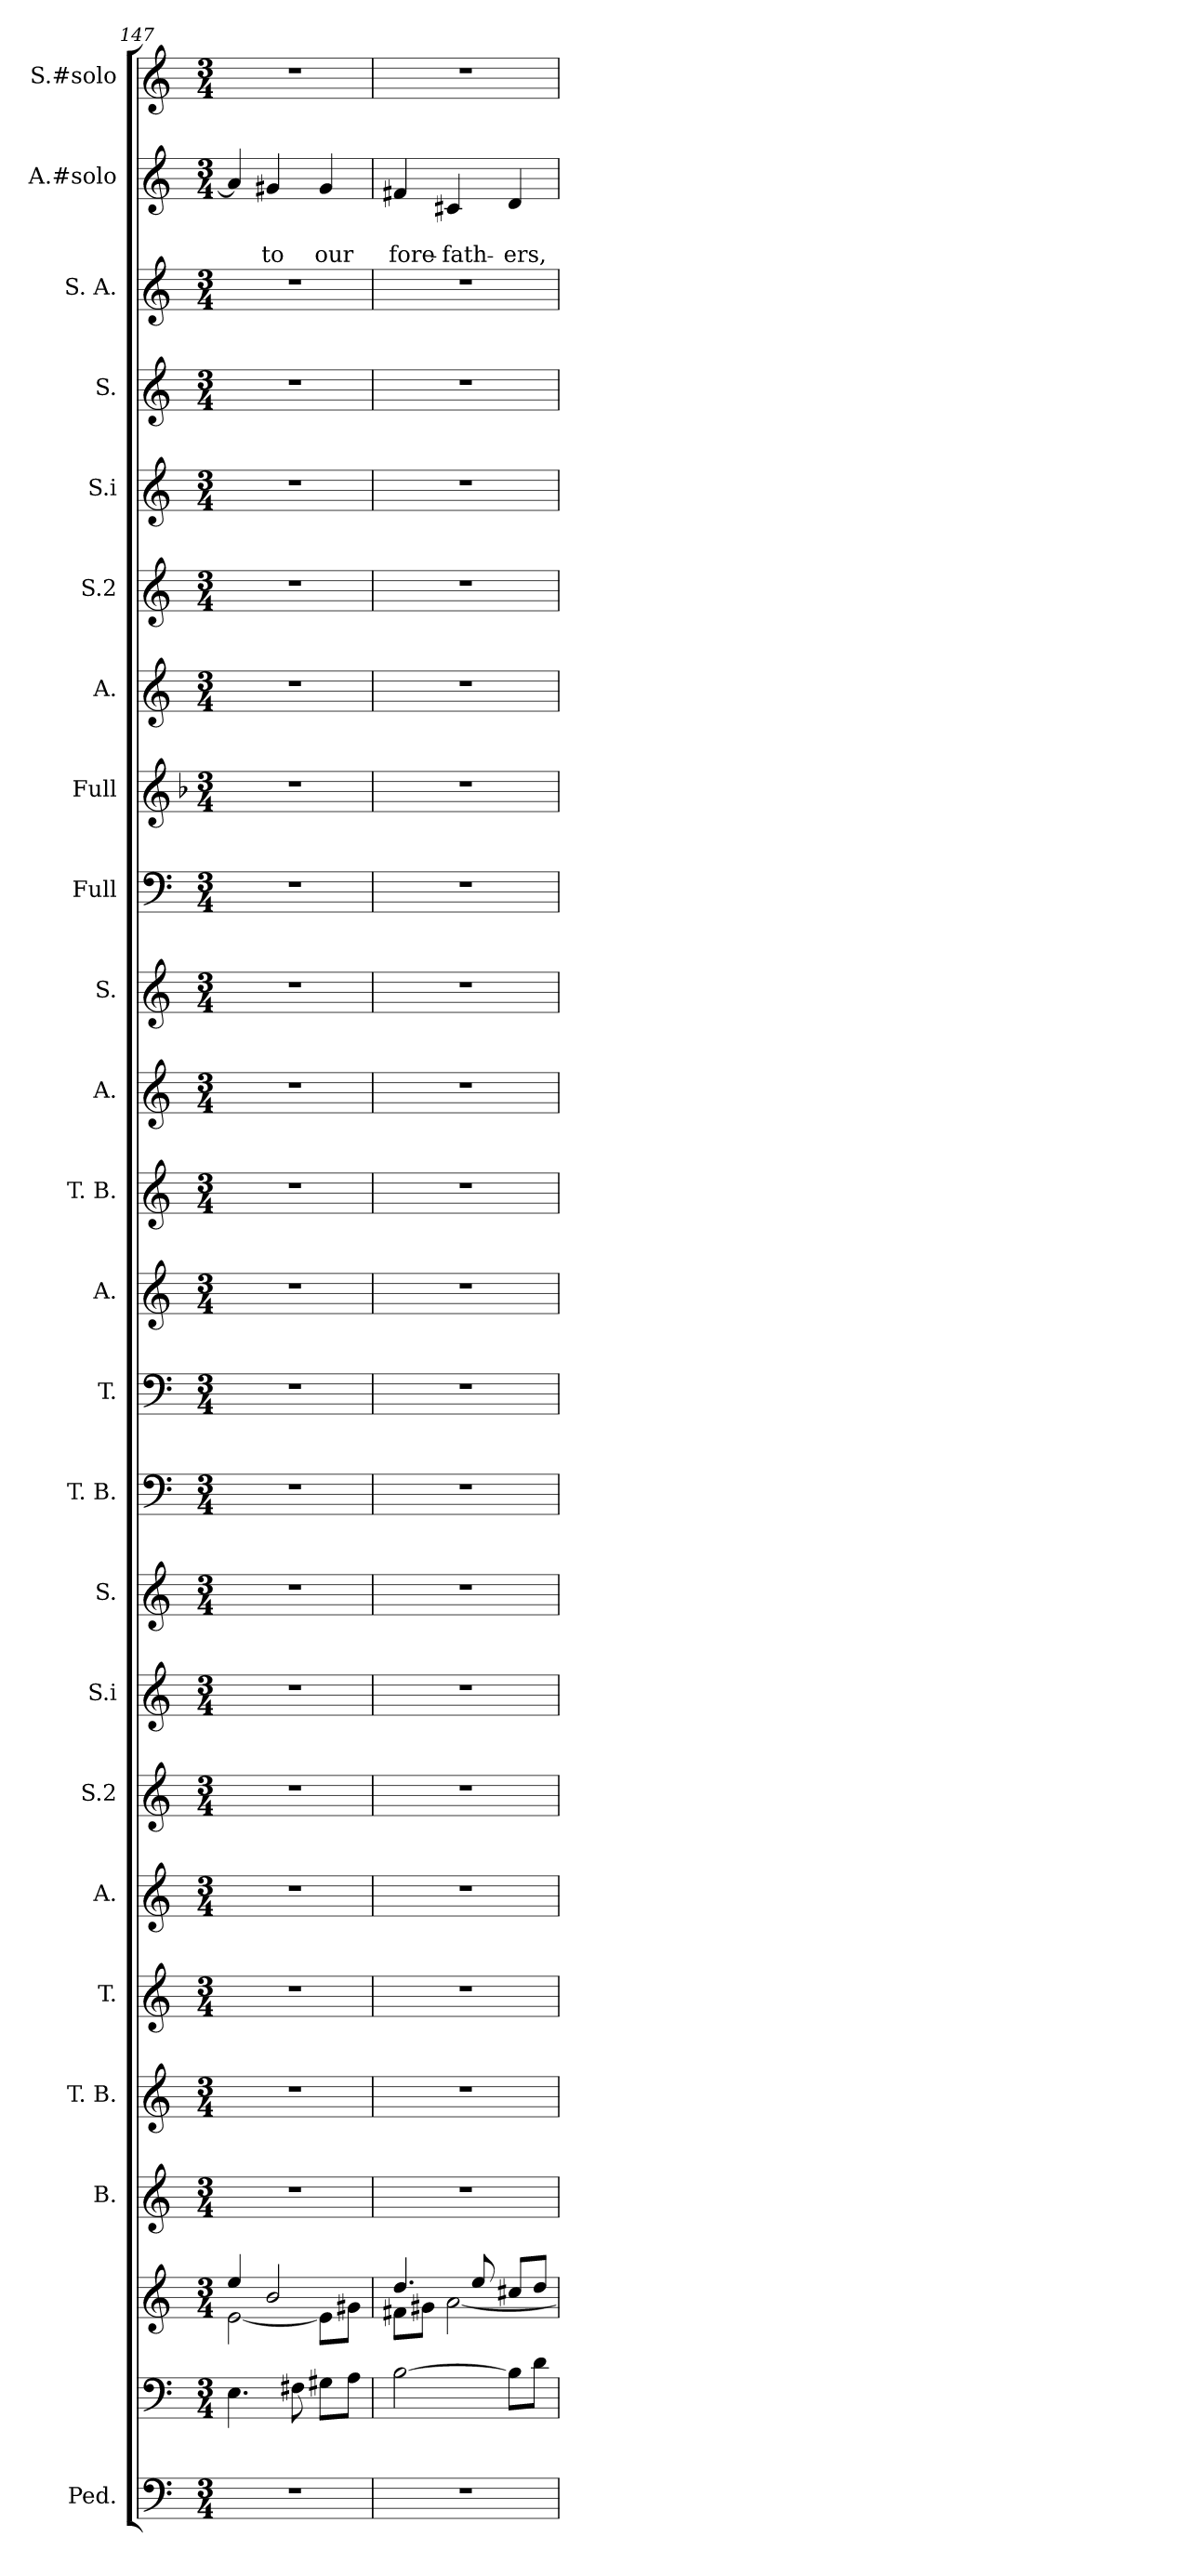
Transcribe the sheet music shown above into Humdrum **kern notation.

**kern	**kern	**kern	**kern	**kern	**kern	**kern	**kern	**kern	**kern	**kern	**kern	**kern	**kern	**kern	**kern	**kern	**kern	**kern	**kern	**kern	**kern	**kern	**kern	**text	**text	**kern
*part25	*part24	*part23	*part22	*part21	*part20	*part19	*part18	*part17	*part16	*part15	*part14	*part13	*part12	*part11	*part10	*part9	*part8	*part7	*part6	*part5	*part4	*part3	*part2	*part2	*part2	*part1
*staff25	*staff24	*staff23	*staff22	*staff21	*staff20	*staff19	*staff18	*staff17	*staff16	*staff15	*staff14	*staff13	*staff12	*staff11	*staff10	*staff9	*staff8	*staff7	*staff6	*staff5	*staff4	*staff3	*staff2	*staff2	*staff2	*staff1
*I"Ped.	*	*	*I"B.	*I"T. B.	*I"T.	*I"A.	*I"S.2	*I"S.i	*I"S.	*I"T. B.	*I"T.	*I"A.	*I"T. B.	*I"A.	*I"S.	*I"Full	*I"Full	*I"A.	*I"S.2	*I"S.i	*I"S.	*I"S. A.	*I"A.#solo	*	*	*I"S.#solo
*I'Ped.	*	*	*	*I'T. B.	*I'T.	*I'A.	*I'S.2	*I'S.i	*I'S.	*I'T. B.	*I'T.	*	*I'T. B.	*I'A.	*I'S.	*	*	*I'A.	*I'S.2	*I'S.i	*I'S.	*I'S. A.	*I'A.#solo	*	*	*I'S.#solo
*clefF4	*clefF4	*clefG2	*clefG2	*clefG2	*clefG2	*clefG2	*clefG2	*clefG2	*clefG2	*clefF4	*clefF4	*clefG2	*clefG2	*clefG2	*clefG2	*clefF4	*clefG2	*clefG2	*clefG2	*clefG2	*clefG2	*clefG2	*clefG2	*	*	*clefG2
*	*	*	*	*	*	*	*	*	*	*	*	*	*	*	*	*	*ITrd3c5	*	*	*	*	*	*	*	*	*
*k[]	*k[]	*k[]	*k[]	*k[]	*k[]	*k[]	*k[]	*k[]	*k[]	*k[]	*k[]	*k[]	*k[]	*k[]	*k[]	*k[]	*k[]	*k[]	*k[]	*k[]	*k[]	*k[]	*k[]	*	*	*k[]
*C:	*C:	*C:	*C:	*C:	*C:	*C:	*C:	*C:	*C:	*C:	*C:	*C:	*C:	*C:	*C:	*C:	*C:	*C:	*C:	*C:	*C:	*C:	*C:	*	*	*C:
*M3/4	*M3/4	*M3/4	*M3/4	*M3/4	*M3/4	*M3/4	*M3/4	*M3/4	*M3/4	*M3/4	*M3/4	*M3/4	*M3/4	*M3/4	*M3/4	*M3/4	*M3/4	*M3/4	*M3/4	*M3/4	*M3/4	*M3/4	*M3/4	*	*	*M3/4
=147	=147	=147	=147	=147	=147	=147	=147	=147	=147	=147	=147	=147	=147	=147	=147	=147	=147	=147	=147	=147	=147	=147	=147	=147	=147	=147
*	*	*^	*	*	*	*	*	*	*	*	*	*	*	*	*	*	*	*	*	*	*	*	*	*	*	*
2.r	4.E\	4ee/	[<2e\	2.r	2.r	2.r	2.r	2.r	2.r	2.r	2.r	2.r	2.r	2.r	2.r	2.r	2.r	2.r	2.r	2.r	2.r	2.r	2.r	4a/]	.	.	2.r
!	!	!	!	!	!	!	!	!	!	!	!	!	!	!	!	!	!	!	!	!	!	!	!	!	!	!LO:LY:b	!
.	.	2b/	.	.	.	.	.	.	.	.	.	.	.	.	.	.	.	.	.	.	.	.	.	4g#X/	.	to	.
.	8F#X\	.	.	.	.	.	.	.	.	.	.	.	.	.	.	.	.	.	.	.	.	.	.	.	.	.	.
!	!	!	!	!	!	!	!	!	!	!	!	!	!	!	!	!	!	!	!	!	!	!	!	!	!	!LO:LY:b	!
.	8G#X\L	.	8e\L]	.	.	.	.	.	.	.	.	.	.	.	.	.	.	.	.	.	.	.	.	4g#/	.	our	.
.	8A\J	.	8g#X\J	.	.	.	.	.	.	.	.	.	.	.	.	.	.	.	.	.	.	.	.	.	.	.	.
=148	=148	=148	=148	=148	=148	=148	=148	=148	=148	=148	=148	=148	=148	=148	=148	=148	=148	=148	=148	=148	=148	=148	=148	=148	=148	=148	=148
!	!	!	!	!	!	!	!	!	!	!	!	!	!	!	!	!	!	!	!	!	!	!	!	!	!	!LO:LY:b	!
2.r	[>2B\	4.dd/	8f#X\L	2.r	2.r	2.r	2.r	2.r	2.r	2.r	2.r	2.r	2.r	2.r	2.r	2.r	2.r	2.r	2.r	2.r	2.r	2.r	2.r	4f#X/	.	fore-	2.r
.	.	.	8g#X\J	.	.	.	.	.	.	.	.	.	.	.	.	.	.	.	.	.	.	.	.	.	.	.	.
!	!	!	!	!	!	!	!	!	!	!	!	!	!	!	!	!	!	!	!	!	!	!	!	!	!	!LO:LY:b	!
.	.	.	[<2a\	.	.	.	.	.	.	.	.	.	.	.	.	.	.	.	.	.	.	.	.	4c#X/	.	-fath-	.
.	.	8ee/	.	.	.	.	.	.	.	.	.	.	.	.	.	.	.	.	.	.	.	.	.	.	.	.	.
!	!	!	!	!	!	!	!	!	!	!	!	!	!	!	!	!	!	!	!	!	!	!	!	!	!	!LO:LY:b	!
.	8B\L]	8cc#X/L	.	.	.	.	.	.	.	.	.	.	.	.	.	.	.	.	.	.	.	.	.	4d/	.	-ers,	.
.	8d\J	8dd/J	.	.	.	.	.	.	.	.	.	.	.	.	.	.	.	.	.	.	.	.	.	.	.	.	.
*	*	*v	*v	*	*	*	*	*	*	*	*	*	*	*	*	*	*	*	*	*	*	*	*	*	*	*	*
=	=	=	=	=	=	=	=	=	=	=	=	=	=	=	=	=	=	=	=	=	=	=	=	=	=	=
*-	*-	*-	*-	*-	*-	*-	*-	*-	*-	*-	*-	*-	*-	*-	*-	*-	*-	*-	*-	*-	*-	*-	*-	*-	*-	*-
